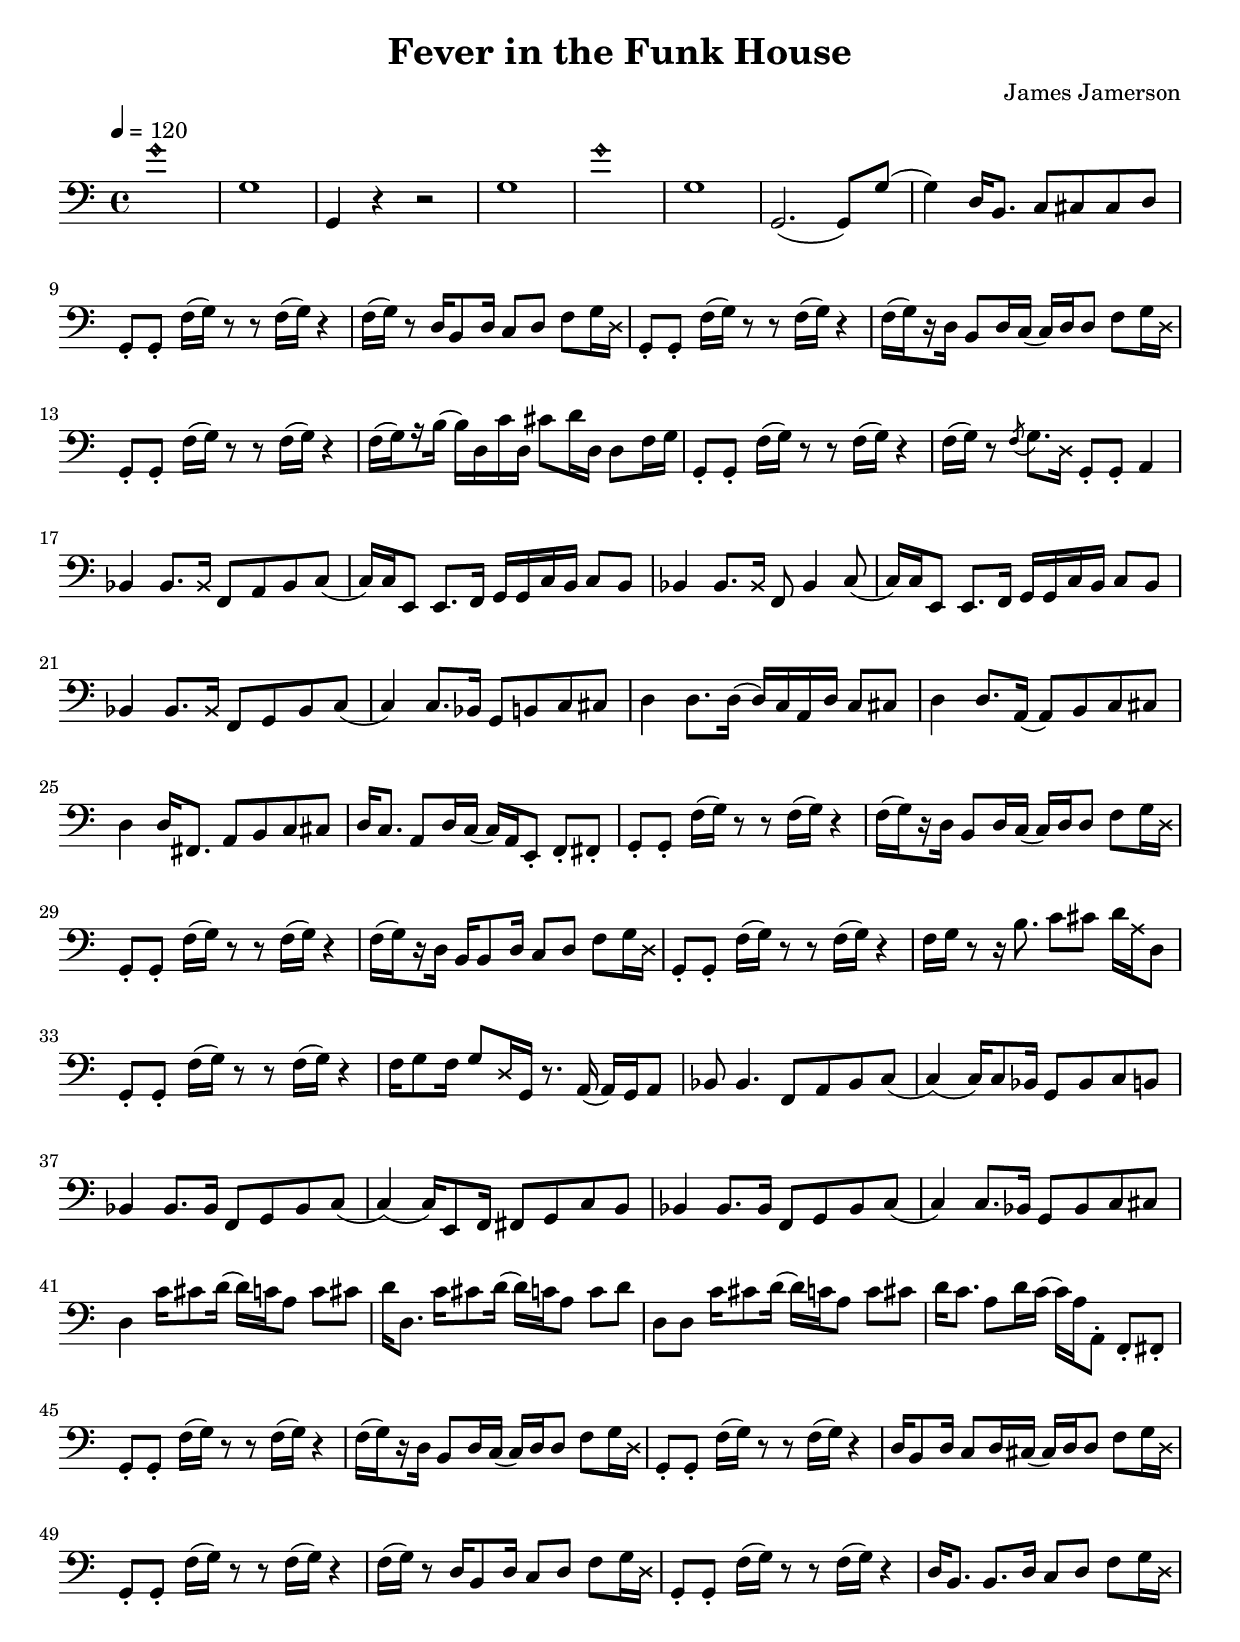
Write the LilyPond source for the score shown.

% WIP
% Original transcription by Yann Lambret <yann.lambret@gmail.com>

\version "2.18.2"

\header {
  title = "Fever in the Funk House"
  composer = "James Jamerson"
}

bass = {
  \time 4/4
  \clef bass
  \tempo 4 = 120

  % bars 1 - 8
  \override NoteHead.style = #'harmonic g'1 \revert NoteHead.style | \noBreak
  g1 | \noBreak
  g,4 r4 r2 | \noBreak
  g1 | \noBreak
  \override NoteHead.style = #'harmonic g'1 \revert NoteHead.style | \noBreak
  g1 | \noBreak
  g,2.( g,8) g( | \noBreak
  g4) d16 b,8. c8 cis cis d | \break

  % bars 9 - 12
  g,8\staccato g,\staccato f16[( g)] r8 r f16[( g)] r4 | \noBreak
  f16[( g)] r8 d16 b,8 d16 c8 d f g16 \override NoteHead.style = #'cross d \revert NoteHead.style | \noBreak
  g,8\staccato g,\staccato f16[( g)] r8 r f16[( g)] r4 | \noBreak
  f16[(\set stemRightBeamCount = #1 g) \set stemRightBeamCount = #1 \set stemLeftBeamCount = #1 r16 \set stemLeftBeamCount = #2 d16] b,8 d16 c( c) d d8 f g16 \override NoteHead.style = #'cross d \revert NoteHead.style | \break

  % bars 13 - 16
  g,8\staccato g,\staccato f16[( g)] r8 r f16[( g)] r4 | \noBreak
  f16[(\set stemRightBeamCount = #1 g) \set stemRightBeamCount = #1 \set stemLeftBeamCount = #1 r16 \set stemLeftBeamCount = #2 b16]( b) d c' d cis'8 d'16 d d8 f16 g \noBreak
  g,8\staccato g,\staccato f16[( g)] r8 r f16[( g)] r4 | \noBreak
  f16[( g)] r8 \acciaccatura f g8. \override NoteHead.style = #'cross d16 \revert NoteHead.style g,8\staccato g,\staccato a,4 | \break

  % bars 17 - 20
  bes,4 bes,8. \override NoteHead.style = #'cross bes,16 \revert NoteHead.style f,8 a, bes, c( | \noBreak
  c16) c16 e,8 e,8. f,16 g, g, c  b, c8 b, | \noBreak
  bes,4 bes,8. \override NoteHead.style = #'cross bes,16 \revert NoteHead.style f,8 bes,4 c8( | \noBreak
  c16) c16 e,8 e,8. f,16 g, g, c  b, c8 b, | \break

  % bars 21 - 24
  bes,4 bes,8. \override NoteHead.style = #'cross bes,16 \revert NoteHead.style f,8 g, bes, c( | \noBreak
  c4) c8. bes,16 g,8 b, c cis | \noBreak
  d4 d8. d16( d16) c a, d c8 cis | \noBreak
  d4 d8. a,16( a,8) b, c cis | \break

  % bars 25 - 28
  d4 d16 fis,8. a,8 b, c cis | \noBreak
  d16 c8. a,8 d16 c( c16) a, e,8\staccato f,\staccato fis,\staccato | \noBreak
  g,8\staccato g,\staccato f16[( g)] r8 r f16[( g)] r4 | \noBreak
  f16[(\set stemRightBeamCount = #1 g) \set stemRightBeamCount = #1 \set stemLeftBeamCount = #1 r16 \set stemLeftBeamCount = #2 d16] b,8 d16 c( c) d d8 f g16 \override NoteHead.style = #'cross d \revert NoteHead.style | \break

  % bars 29 - 32
  g,8\staccato g,\staccato f16[( g)] r8 r f16[( g)] r4 | \noBreak
  f16[(\set stemRightBeamCount = #1 g) \set stemRightBeamCount = #1 \set stemLeftBeamCount = #1 r16 \set stemLeftBeamCount = #2 d16] b,16 b,8 d16 c8 d f g16 \override NoteHead.style = #'cross d \revert NoteHead.style | \noBreak
  g,8\staccato g,\staccato f16[( g)] r8 r f16[( g)] r4 | \noBreak
  f16 g r8 r16 b8. c'8 cis' d'16 \override NoteHead.style = #'cross a16 \revert NoteHead.style d8 | \break

  % bars 33 - 36
  g,8\staccato g,\staccato f16[( g)] r8 r f16[( g)] r4 | \noBreak
  f16 g8 f16 g8 \override NoteHead.style = #'cross d16 \revert NoteHead.style g,16 r8. a,16( a,) g, a,8 | \noBreak
  bes,8 bes,4. f,8 a, bes, c( | \noBreak
  c4)( c16) c8 bes,16 g,8 bes, c b, | \break

  % bars 37 - 40
  bes,4 bes,8. bes,16 f,8 g, bes, c( | \noBreak
  c4)( c16) e,8 f,16 fis,8 g, c b, | \noBreak
  bes,4 bes,8. bes,16 f,8 g, bes, c( | \noBreak
  c4) c8. bes,16 g,8 bes, c cis | \break

  % bars 41 - 44
  d4 c'16 cis'8 d'16( d') c' a8 c' cis' | \noBreak
  d'16 d8. c'16 cis'8 d'16( d') c' a8 c' d' | \noBreak
  d8 d c'16 cis'8 d'16( d') c' a8 c' cis' | \noBreak
  d'16 c'8. a8 d'16 c'( c') a16 a,8\staccato f,\staccato fis,\staccato | \break

  % bars 45 - 48
  g,8\staccato g,\staccato f16[( g)] r8 r f16[( g)] r4 | \noBreak
  f16[(\set stemRightBeamCount = #1 g) \set stemRightBeamCount = #1 \set stemLeftBeamCount = #1 r16 \set stemLeftBeamCount = #2 d16] b,8 d16 c( c) d d8 f g16 \override NoteHead.style = #'cross d \revert NoteHead.style | \noBreak
  g,8\staccato g,\staccato f16[( g)] r8 r f16[( g)] r4 | \noBreak
  d16 b,8 d16 c8 d16 cis16( cis) d d8 f g16 \override NoteHead.style = #'cross d \revert NoteHead.style | \break

  % bars 49 - 52
  g,8\staccato g,\staccato f16[( g)] r8 r f16[( g)] r4 | \noBreak
  f16[( g)] r8 d16 b,8 d16 c8 d f g16 \override NoteHead.style = #'cross d \revert NoteHead.style | \noBreak
  g,8\staccato g,\staccato f16[( g)] r8 r f16[( g)] r4 | \noBreak
  d16 b,8. b,8. d16 c8 d f g16 \override NoteHead.style = #'cross d \revert NoteHead.style | \break
}

\score {
  <<
    \new Staff \bass
  >>
  \layout {
    indent = #0
  }
}
